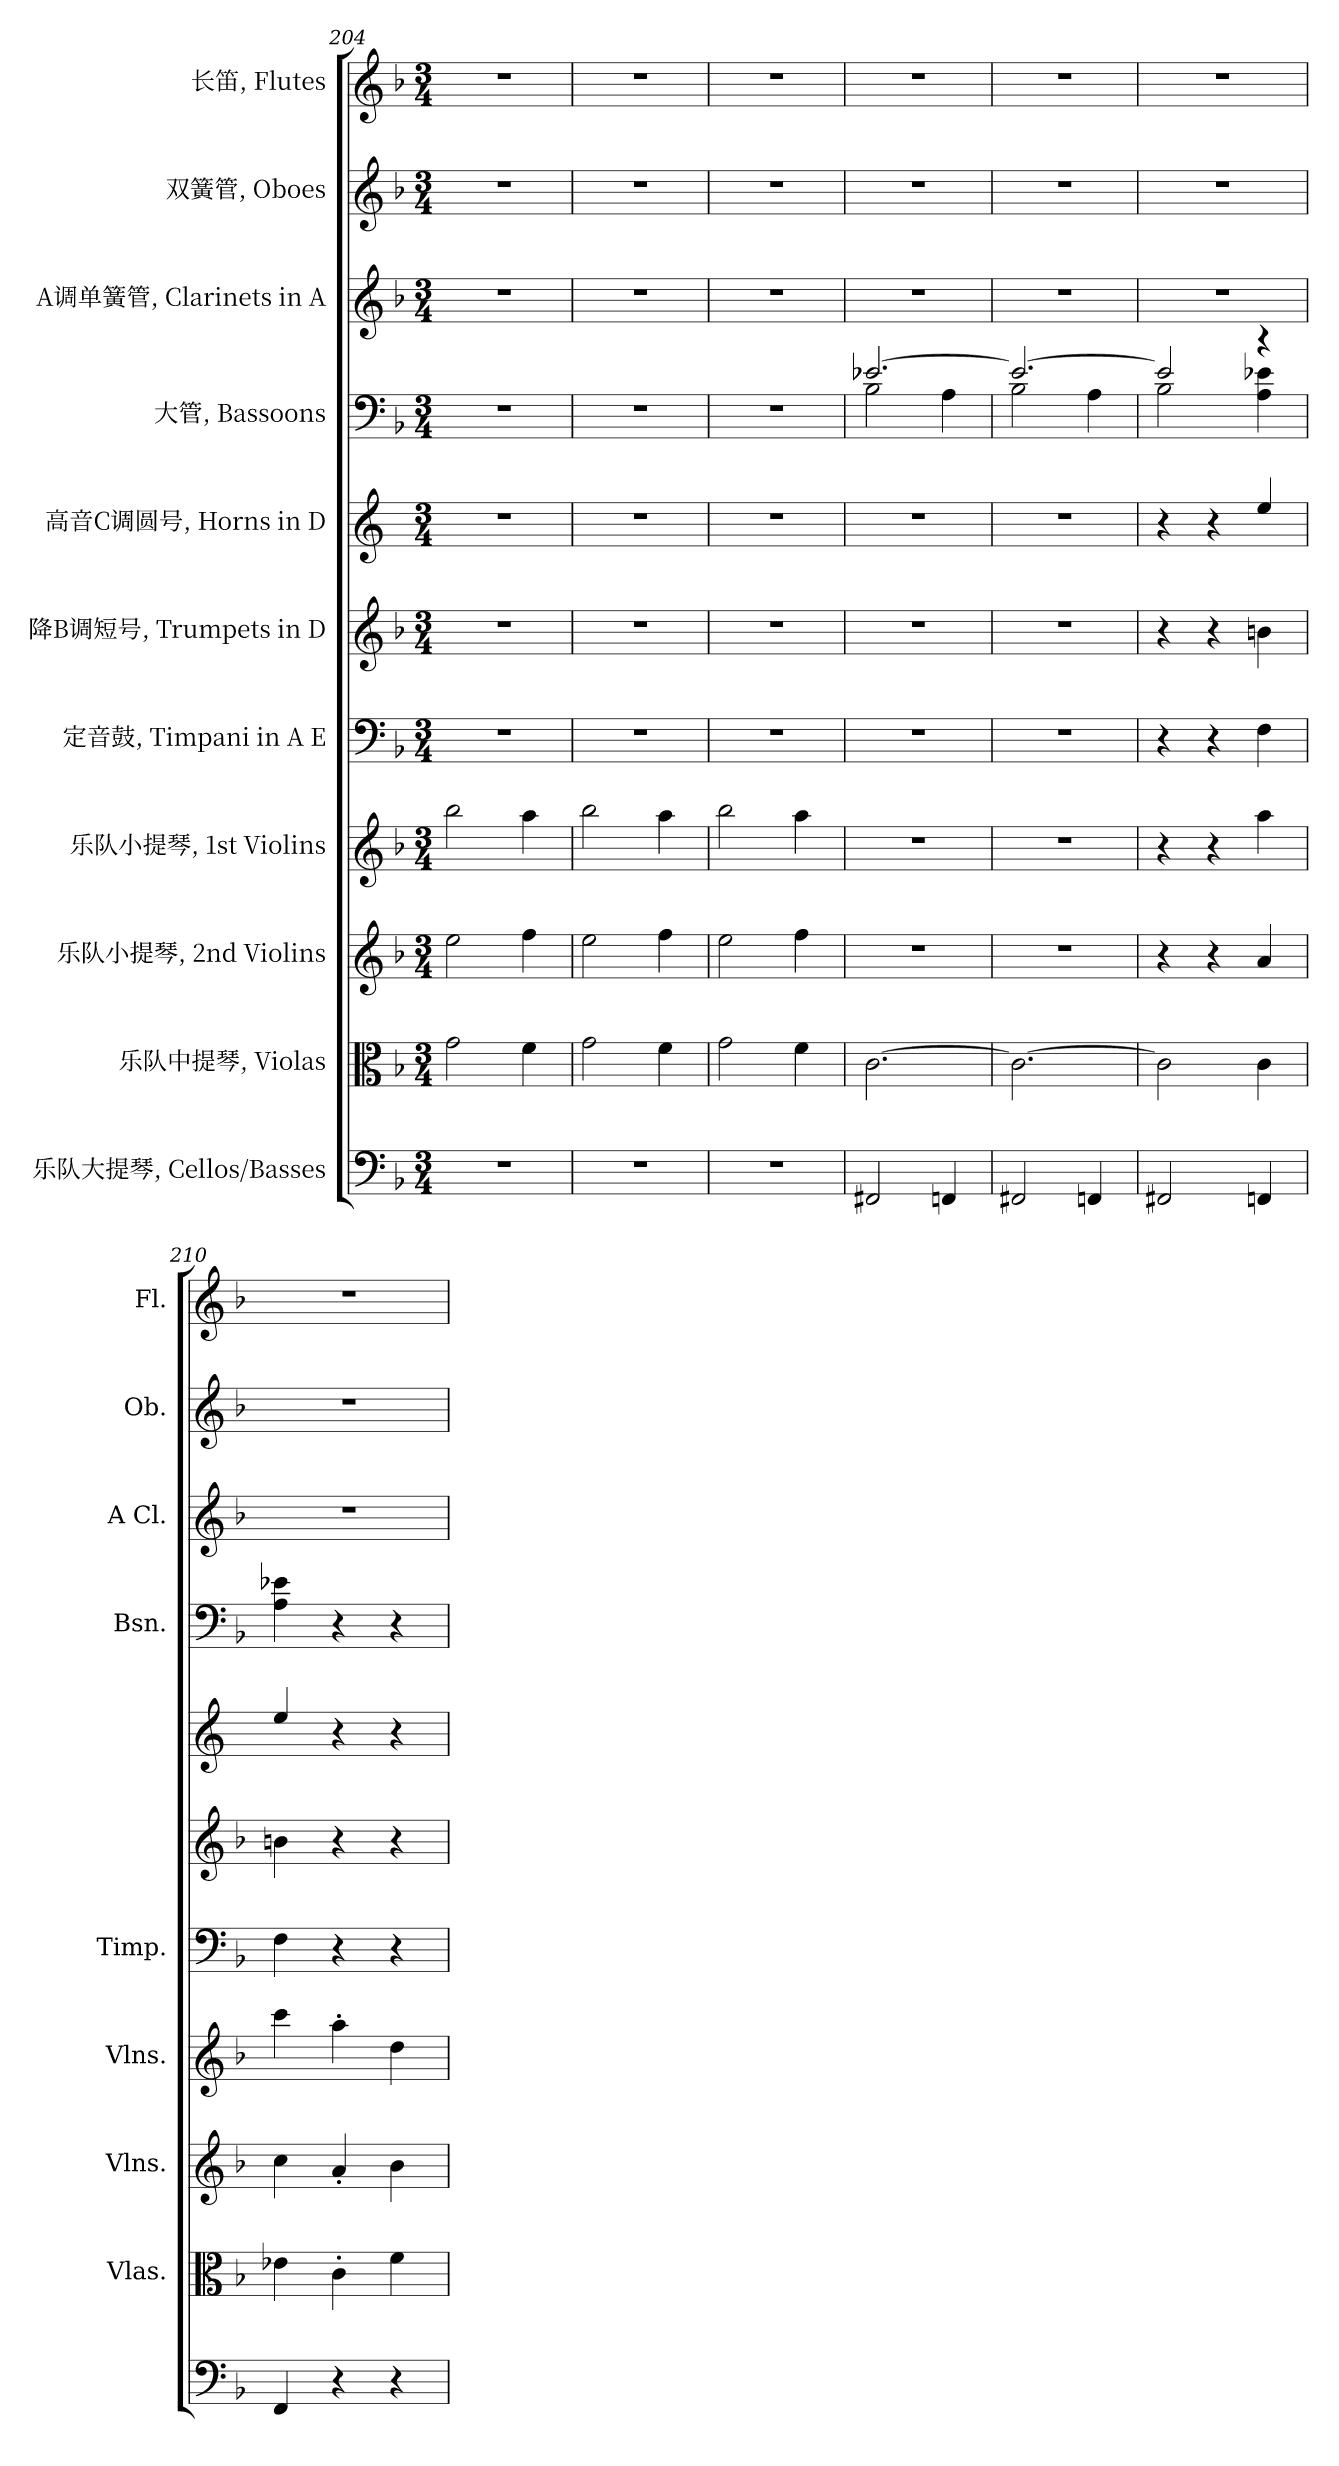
**kern	**kern	**kern	**kern	**kern	**kern	**kern	**kern	**kern	**kern	**kern
*part11	*part10	*part9	*part8	*part7	*part6	*part5	*part4	*part3	*part2	*part1
*staff11	*staff10	*staff9	*staff8	*staff7	*staff6	*staff5	*staff4	*staff3	*staff2	*staff1
*I"乐队大提琴, Cellos/Basses	*I"乐队中提琴, Violas	*I"乐队小提琴, 2nd Violins	*I"乐队小提琴, 1st Violins	*I"定音鼓, Timpani in A E	*I"降B调短号, Trumpets in D	*I"高音C调圆号, Horns in D	*I"大管, Bassoons	*I"A调单簧管, Clarinets in A	*I"双簧管, Oboes	*I"长笛, Flutes
*	*I'Vlas.	*I'Vlns.	*I'Vlns.	*I'Timp.	*	*	*I'Bsn.	*I'A Cl.	*I'Ob.	*I'Fl.
*clefF4	*clefC3	*clefG2	*clefG2	*clefF4	*clefG2	*clefG2	*clefF4	*clefG2	*clefG2	*clefG2
*	*	*	*	*	*ITrd1c2	*ITrd4c7	*	*ITrd2c3	*	*
*k[b-]	*k[b-]	*k[b-]	*k[b-]	*k[b-]	*k[b-e-a-]	*k[b-]	*k[b-]	*k[f#c#]	*k[b-]	*k[b-]
*M3/4	*M3/4	*M3/4	*M3/4	*M3/4	*M3/4	*M3/4	*M3/4	*M3/4	*M3/4	*M3/4
=204	=204	=204	=204	=204	=204	=204	=204	=204	=204	=204
2.r	2g\	2ee\	2bb-\	2.r	2.r	2.r	2.r	2.r	2.r	2.r
.	4f\	4ff\	4aa\	.	.	.	.	.	.	.
=205	=205	=205	=205	=205	=205	=205	=205	=205	=205	=205
2.r	2g\	2ee\	2bb-\	2.r	2.r	2.r	2.r	2.r	2.r	2.r
.	4f\	4ff\	4aa\	.	.	.	.	.	.	.
=206	=206	=206	=206	=206	=206	=206	=206	=206	=206	=206
2.r	2g\	2ee\	2bb-\	2.r	2.r	2.r	2.r	2.r	2.r	2.r
.	4f\	4ff\	4aa\	.	.	.	.	.	.	.
=207	=207	=207	=207	=207	=207	=207	=207	=207	=207	=207
*	*	*	*	*	*	*	*^	*	*	*
2FF#X/	[2.c\	2.r	2.r	2.r	2.r	2.r	[2.e-X/	2B-\	2.r	2.r	2.r
4FFn/	.	.	.	.	.	.	.	4A\	.	.	.
=208	=208	=208	=208	=208	=208	=208	=208	=208	=208	=208	=208
2FF#X/	2.c\_	2.r	2.r	2.r	2.r	2.r	2.e-/_	2B-\	2.r	2.r	2.r
4FFn/	.	.	.	.	.	.	.	4A\	.	.	.
=209	=209	=209	=209	=209	=209	=209	=209	=209	=209	=209	=209
2FF#X/	2c\]	4r	4r	4r	4r	4r	2e-/]	2B-\	2.r	2.r	2.r
.	.	4r	4r	4r	4r	4r	.	.	.	.	.
4FFn/	4c\	4a/	4aa\	4F\	4an\	4a/	4r	4A\ 4e-X\	.	.	.
*	*	*	*	*	*	*	*v	*v	*	*	*
=210	=210	=210	=210	=210	=210	=210	=210	=210	=210	=210
4FF/	4e-X\	4cc\	4ccc\	4F\	4an\	4a/	4A\ 4e-X\	2.r	2.r	2.r
4r	4c'\	4a'/	4aa'\	4r	4r	4r	4r	.	.	.
4r	4f\	4b-\	4dd\	4r	4r	4r	4r	.	.	.
=	=	=	=	=	=	=	=	=	=	=
*-	*-	*-	*-	*-	*-	*-	*-	*-	*-	*-
